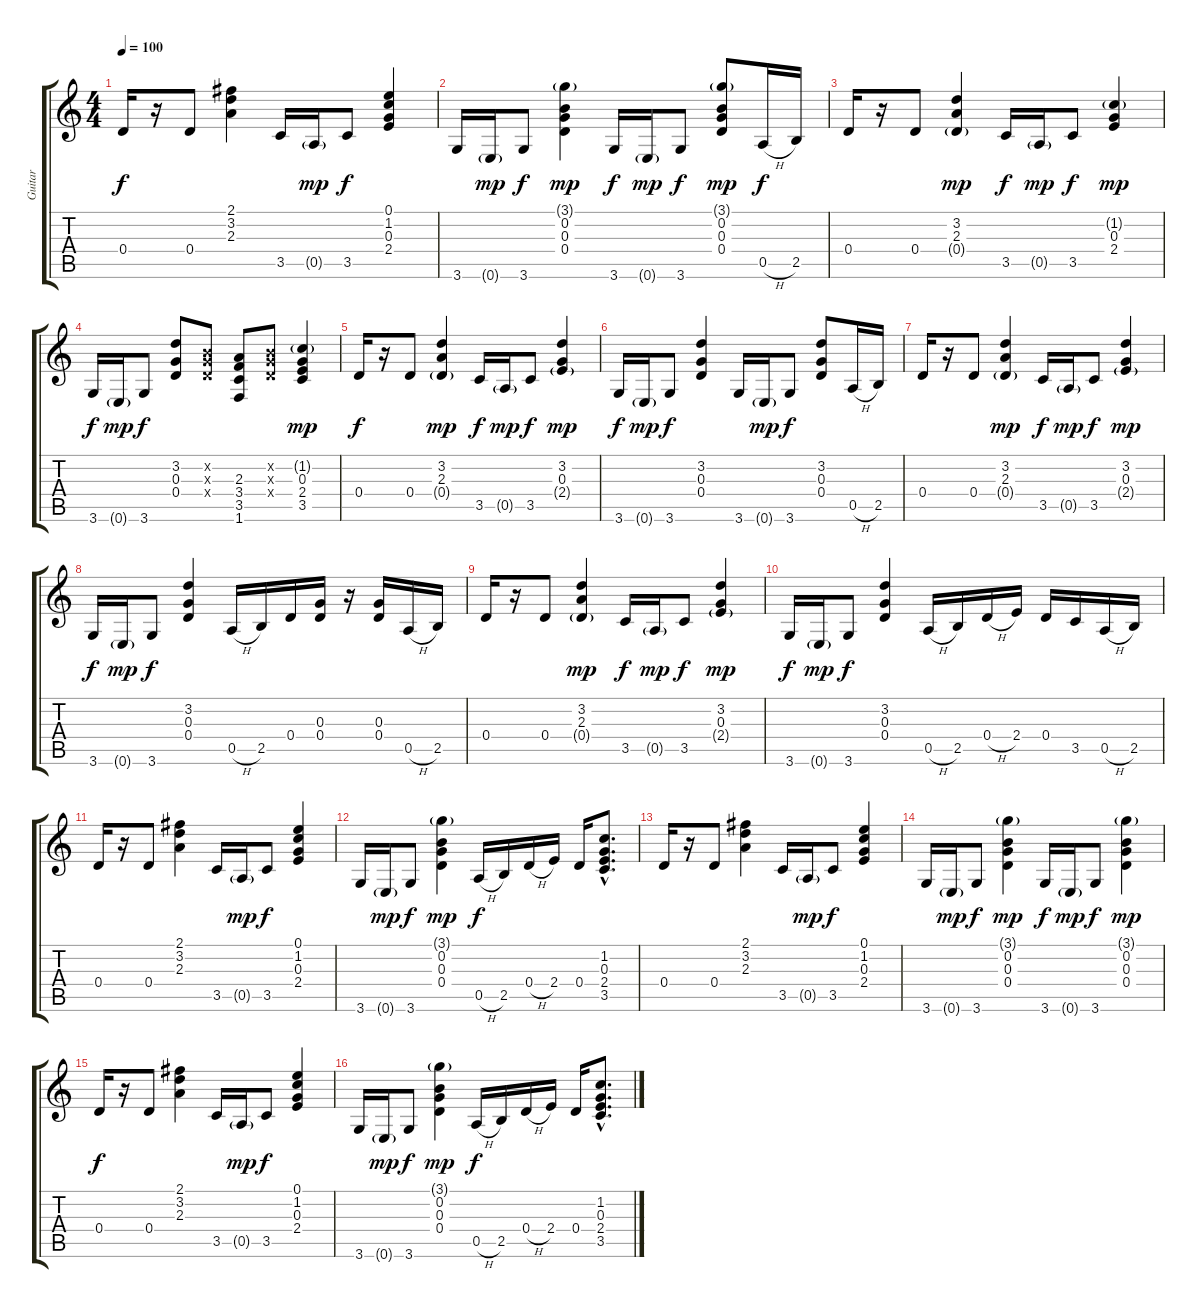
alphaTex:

\track ("Guitar" "Guitar") {instrument acousticguitarsteel}
\staff {score tabs}
\tuning (E4 B3 G3 D3 A2 E2) {hide}
\ts (4 4)
\tempo 100
\clef g2
\ks c
0.4.16{dy f} r.16 0.4.8 (2.1 3.2 2.3).4 3.5.16 0.5{g}.16{dy mp} 3.5.8{dy f} (0.1 1.2 0.3 2.4).4 |
3.6.16 0.6{g}.16{dy mp} 3.6.8{dy f} (3.1{g} 0.2 0.3 0.4).4{dy mp} 3.6.16{dy f} 0.6{g}.16{dy mp} 3.6.8{dy f} (3.1{g} 0.2 0.3 0.4).8{dy mp} 0.5{h}.16{dy f} 2.5.16 |
0.4.16 r.16 0.4.8 (3.2 2.3 0.4{g}).4{dy mp} 3.5.16{dy f} 0.5{g}.16{dy mp} 3.5.8{dy f} (1.2{g} 0.3 2.4).4{dy mp} |
3.6.16{dy f} 0.6{g}.16{dy mp} 3.6.8{dy f} (3.2 0.3 0.4).8 (0.2{x} 0.3{x} 0.4{x}).8 (2.3 3.4 3.5 1.6).8 (0.2{x} 0.3{x} 0.4{x}).8 (1.2{g} 0.3 2.4 3.5).4{dy mp} |
0.4.16{dy f} r.16 0.4.8 (3.2 2.3 0.4{g}).4{dy mp} 3.5.16{dy f} 0.5{g}.16{dy mp} 3.5.8{dy f} (3.2 0.3 2.4{g}).4{dy mp} |
3.6.16{dy f} 0.6{g}.16{dy mp} 3.6.8{dy f} (3.2 0.3 0.4).4 3.6.16 0.6{g}.16{dy mp} 3.6.8{dy f} (3.2 0.3 0.4).8 0.5{h}.16 2.5.16 |
0.4.16 r.16 0.4.8 (3.2 2.3 0.4{g}).4{dy mp} 3.5.16{dy f} 0.5{g}.16{dy mp} 3.5.8{dy f} (3.2 0.3 2.4{g}).4{dy mp} |
3.6.16{dy f} 0.6{g}.16{dy mp} 3.6.8{dy f} (3.2 0.3 0.4).4 0.5{h}.16 2.5.16 0.4.16 (0.3 0.4).16 r.16 (0.3 0.4).16 0.5{h}.16 2.5.16 |
0.4.16 r.16 0.4.8 (3.2 2.3 0.4{g}).4{dy mp} 3.5.16{dy f} 0.5{g}.16{dy mp} 3.5.8{dy f} (3.2 0.3 2.4{g}).4{dy mp} |
3.6.16{dy f} 0.6{g}.16{dy mp} 3.6.8{dy f} (3.2 0.3 0.4).4 0.5{h}.16 2.5.16 0.4{h}.16 2.4.16 0.4.16 3.5.16 0.5{h}.16 2.5.16 |
0.4.16 r.16 0.4.8 (2.1 3.2 2.3).4 3.5.16 0.5{g}.16{dy mp} 3.5.8{dy f} (0.1 1.2 0.3 2.4).4 |
3.6.16 0.6{g}.16{dy mp} 3.6.8{dy f} (3.1{g} 0.2 0.3 0.4).4{dy mp} 0.5{h}.16{dy f} 2.5.16 0.4{h}.16 2.4.16 0.4.16 (1.2{hac} 0.3{hac} 2.4{hac} 3.5{hac}).8{d} |
0.4.16 r.16 0.4.8 (2.1 3.2 2.3).4 3.5.16 0.5{g}.16{dy mp} 3.5.8{dy f} (0.1 1.2 0.3 2.4).4 |
3.6.16 0.6{g}.16{dy mp} 3.6.8{dy f} (3.1{g} 0.2 0.3 0.4).4{dy mp} 3.6.16{dy f} 0.6{g}.16{dy mp} 3.6.8{dy f} (3.1{g} 0.2 0.3 0.4).4{dy mp} |
0.4.16{dy f} r.16 0.4.8 (2.1 3.2 2.3).4 3.5.16 0.5{g}.16{dy mp} 3.5.8{dy f} (0.1 1.2 0.3 2.4).4 |
3.6.16 0.6{g}.16{dy mp} 3.6.8{dy f} (3.1{g} 0.2 0.3 0.4).4{dy mp} 0.5{h}.16{dy f} 2.5.16 0.4{h}.16 2.4.16 0.4.16 (1.2{hac} 0.3{hac} 2.4{hac} 3.5{hac}).8{d}
